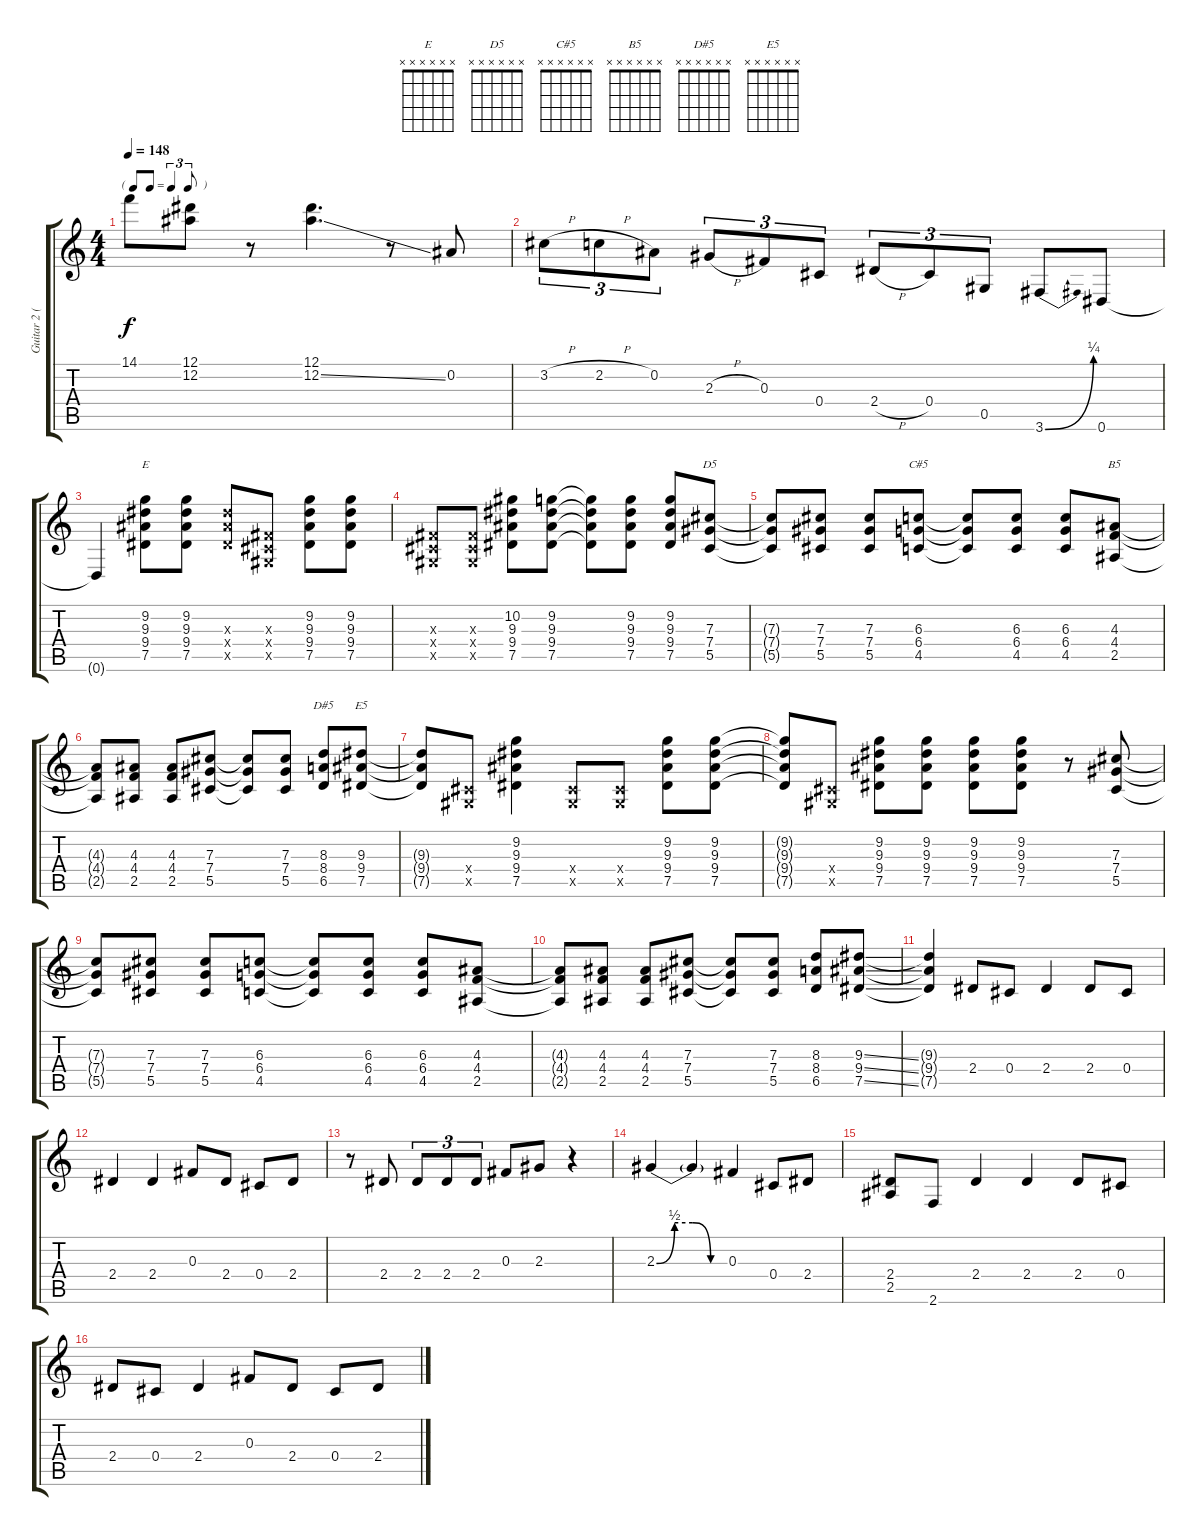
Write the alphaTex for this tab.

\track ("Guitar 2 (Izzy)" "Guitar 2 (") {instrument overdrivenguitar}
\staff {score tabs}
\tuning (Eb4 Bb3 Gb3 Db3 Ab2 Eb2) {hide}
\chord ("E" x x x x x x)
\chord ("D5" x x x x x x)
\chord ("C#5" x x x x x x)
\chord ("B5" x x x x x x)
\chord ("D#5" x x x x x x)
\chord ("E5" x x x x x x)
\ts (4 4)
\tf triplet8th
\tempo 148
\clef g2
\ks c
14.1.8{dy f} (12.1 12.2).8 r.8 (12.1 12.2{ss}).4{d} r.8 0.2.8 |
3.2{h}.8{tu (3 2)} 2.2{h}.8{tu (3 2)} 0.2.8{tu (3 2)} 2.3{h}.8{tu (3 2)} 0.3.8{tu (3 2)} 0.4.8{tu (3 2)} 2.4{h}.8{tu (3 2)} 0.4.8{tu (3 2)} 0.5.8{tu (3 2)} 3.6{be (bend 0 0 60 1)}.8 0.6.8 |
0.6{t}.4 (9.2 9.3 9.4 7.5).8{ch "E"} (9.2 9.3 9.4 7.5).8 (9.3{x} 9.4{x} 7.5{x}).8 (0.3{x} 0.4{x} 0.5{x}).8 (9.2 9.3 9.4 7.5).8 (9.2 9.3 9.4 7.5).8 |
(0.3{x} 0.4{x} 0.5{x}).8 (0.3{x} 0.4{x} 0.5{x}).8 (10.2 9.3 9.4 7.5).8 (9.2 9.3 9.4 7.5).8 (9.2{t} 9.3{t} 9.4{t} 7.5{t}).8 (9.2 9.3 9.4 7.5).8 (9.2 9.3 9.4 7.5).8 (7.3 7.4 5.5).8{ch "D5"} |
(7.3{t} 7.4{t} 5.5{t}).8 (7.3 7.4 5.5).8 (7.3 7.4 5.5).8 (6.3 6.4 4.5).8{ch "C#5"} (6.3{t} 6.4{t} 4.5{t}).8 (6.3 6.4 4.5).8 (6.3 6.4 4.5).8 (4.3 4.4 2.5).8{ch "B5"} |
(4.3{t} 4.4{t} 2.5{t}).8 (4.3 4.4 2.5).8 (4.3 4.4 2.5).8 (7.3 7.4 5.5).8 (7.3{t} 7.4{t} 5.5{t}).8 (7.3 7.4 5.5).8 (8.3 8.4 6.5).8{ch "D#5"} (9.3 9.4 7.5).8{ch "E5"} |
(9.3{t} 9.4{t} 7.5{t}).8 (0.4{x} 0.5{x}).8 (9.2 9.3 9.4 7.5).4 (0.4{x} 0.5{x}).8 (0.4{x} 0.5{x}).8 (9.2 9.3 9.4 7.5).8 (9.2 9.3 9.4 7.5).8 |
(9.2{t} 9.3{t} 9.4{t} 7.5{t}).8 (0.4{x} 0.5{x}).8 (9.2 9.3 9.4 7.5).8 (9.2 9.3 9.4 7.5).8 (9.2 9.3 9.4 7.5).8 (9.2 9.3 9.4 7.5).8 r.8 (7.3 7.4 5.5).8 |
(7.3{t} 7.4{t} 5.5{t}).8 (7.3 7.4 5.5).8 (7.3 7.4 5.5).8 (6.3 6.4 4.5).8 (6.3{t} 6.4{t} 4.5{t}).8 (6.3 6.4 4.5).8 (6.3 6.4 4.5).8 (4.3 4.4 2.5).8 |
(4.3{t} 4.4{t} 2.5{t}).8 (4.3 4.4 2.5).8 (4.3 4.4 2.5).8 (7.3 7.4 5.5).8 (7.3{t} 7.4{t} 5.5{t}).8 (7.3 7.4 5.5).8 (8.3 8.4 6.5).8 (9.3{ss} 9.4{ss} 7.5{ss}).8 |
(9.3{t} 9.4{t} 7.5{t}).4 2.4.8 0.4.8 2.4.4 2.4.8 0.4.8 |
2.4.4 2.4.4 0.3.8 2.4.8 0.4.8 2.4.8 |
r.8 2.4.8 2.4.8{tu (3 2)} 2.4.8{tu (3 2)} 2.4.8{tu (3 2)} 0.3.8 2.3.8 r.4 |
2.3{be (custom 0 0 15 2 30 2 45 0 60 0)}.4 2.3{t}.4 0.3.4 0.4.8 2.4.8 |
(2.4 2.5).8 2.6.8 2.4.4 2.4.4 2.4.8 0.4.8 |
2.4.8 0.4.8 2.4.4 0.3.8 2.4.8 0.4.8 2.4.8
